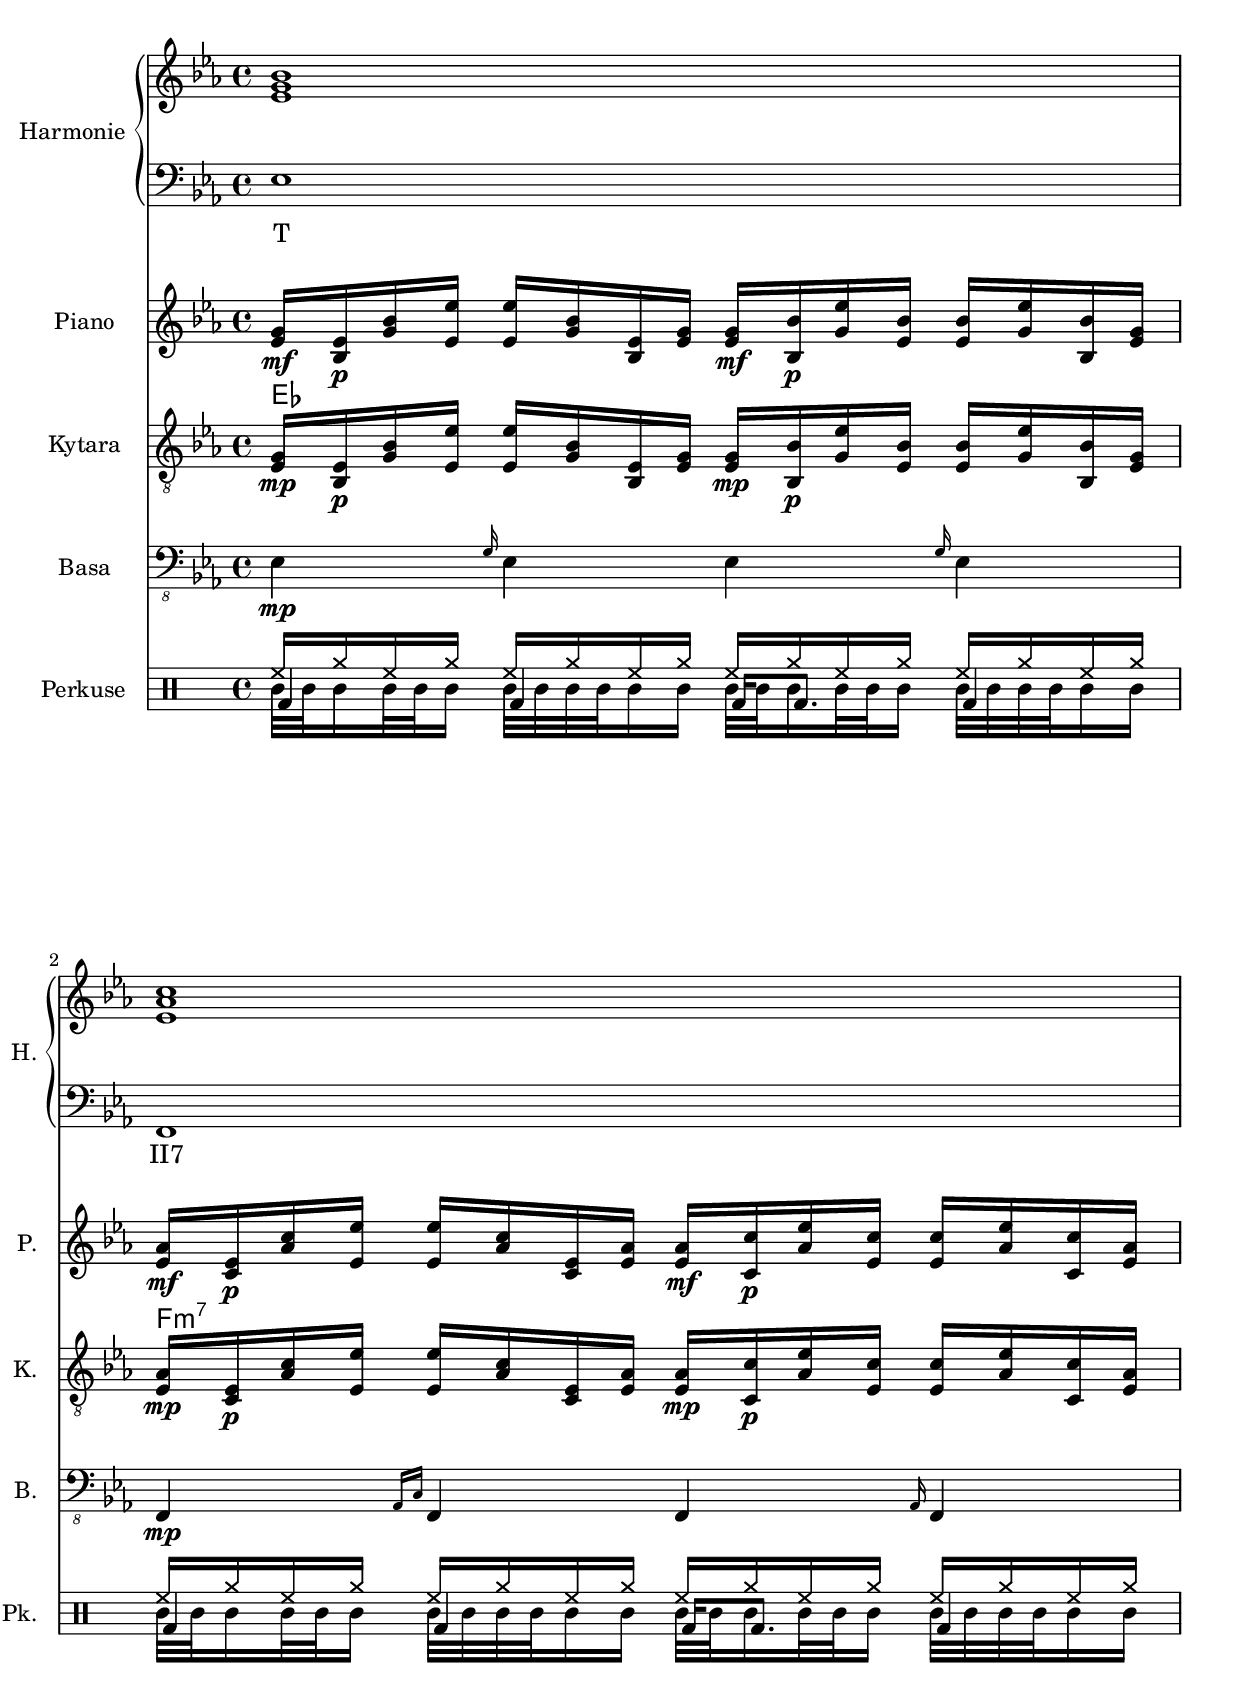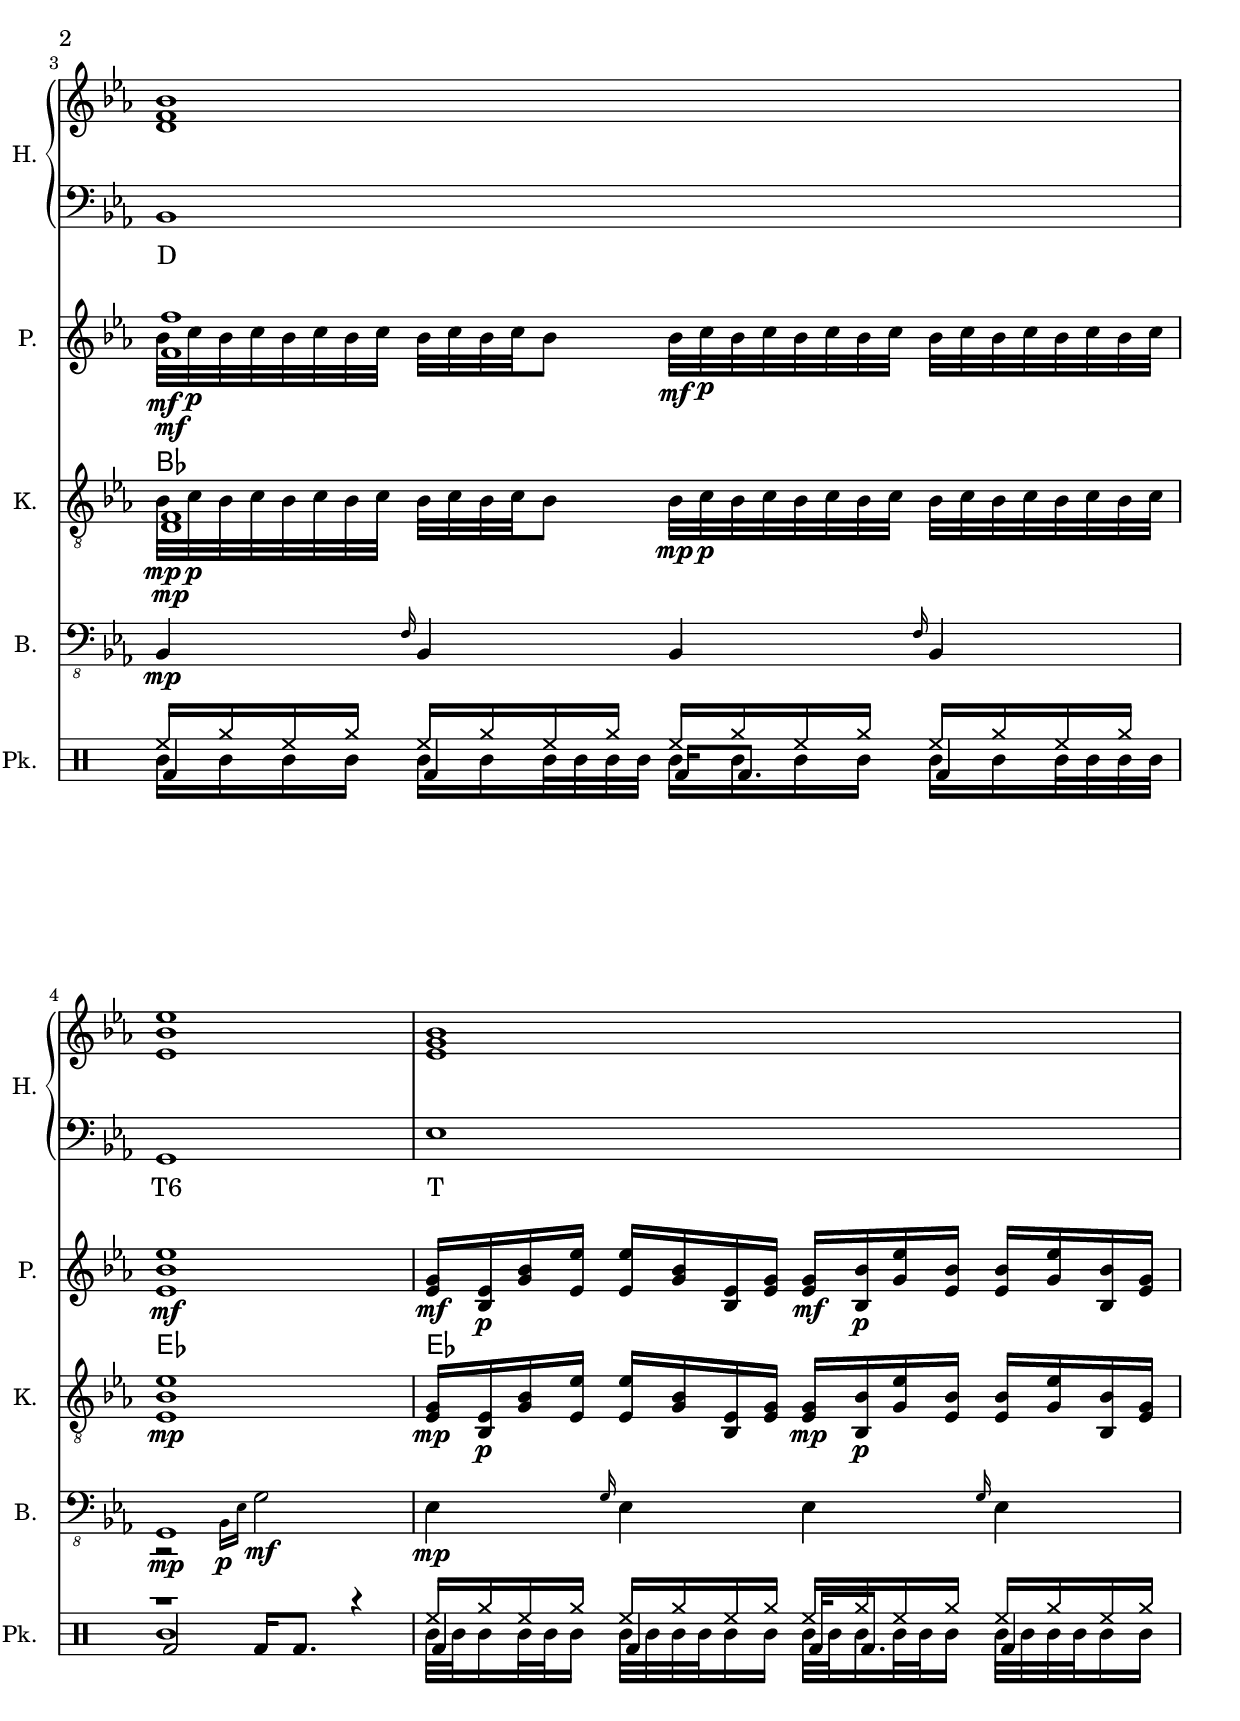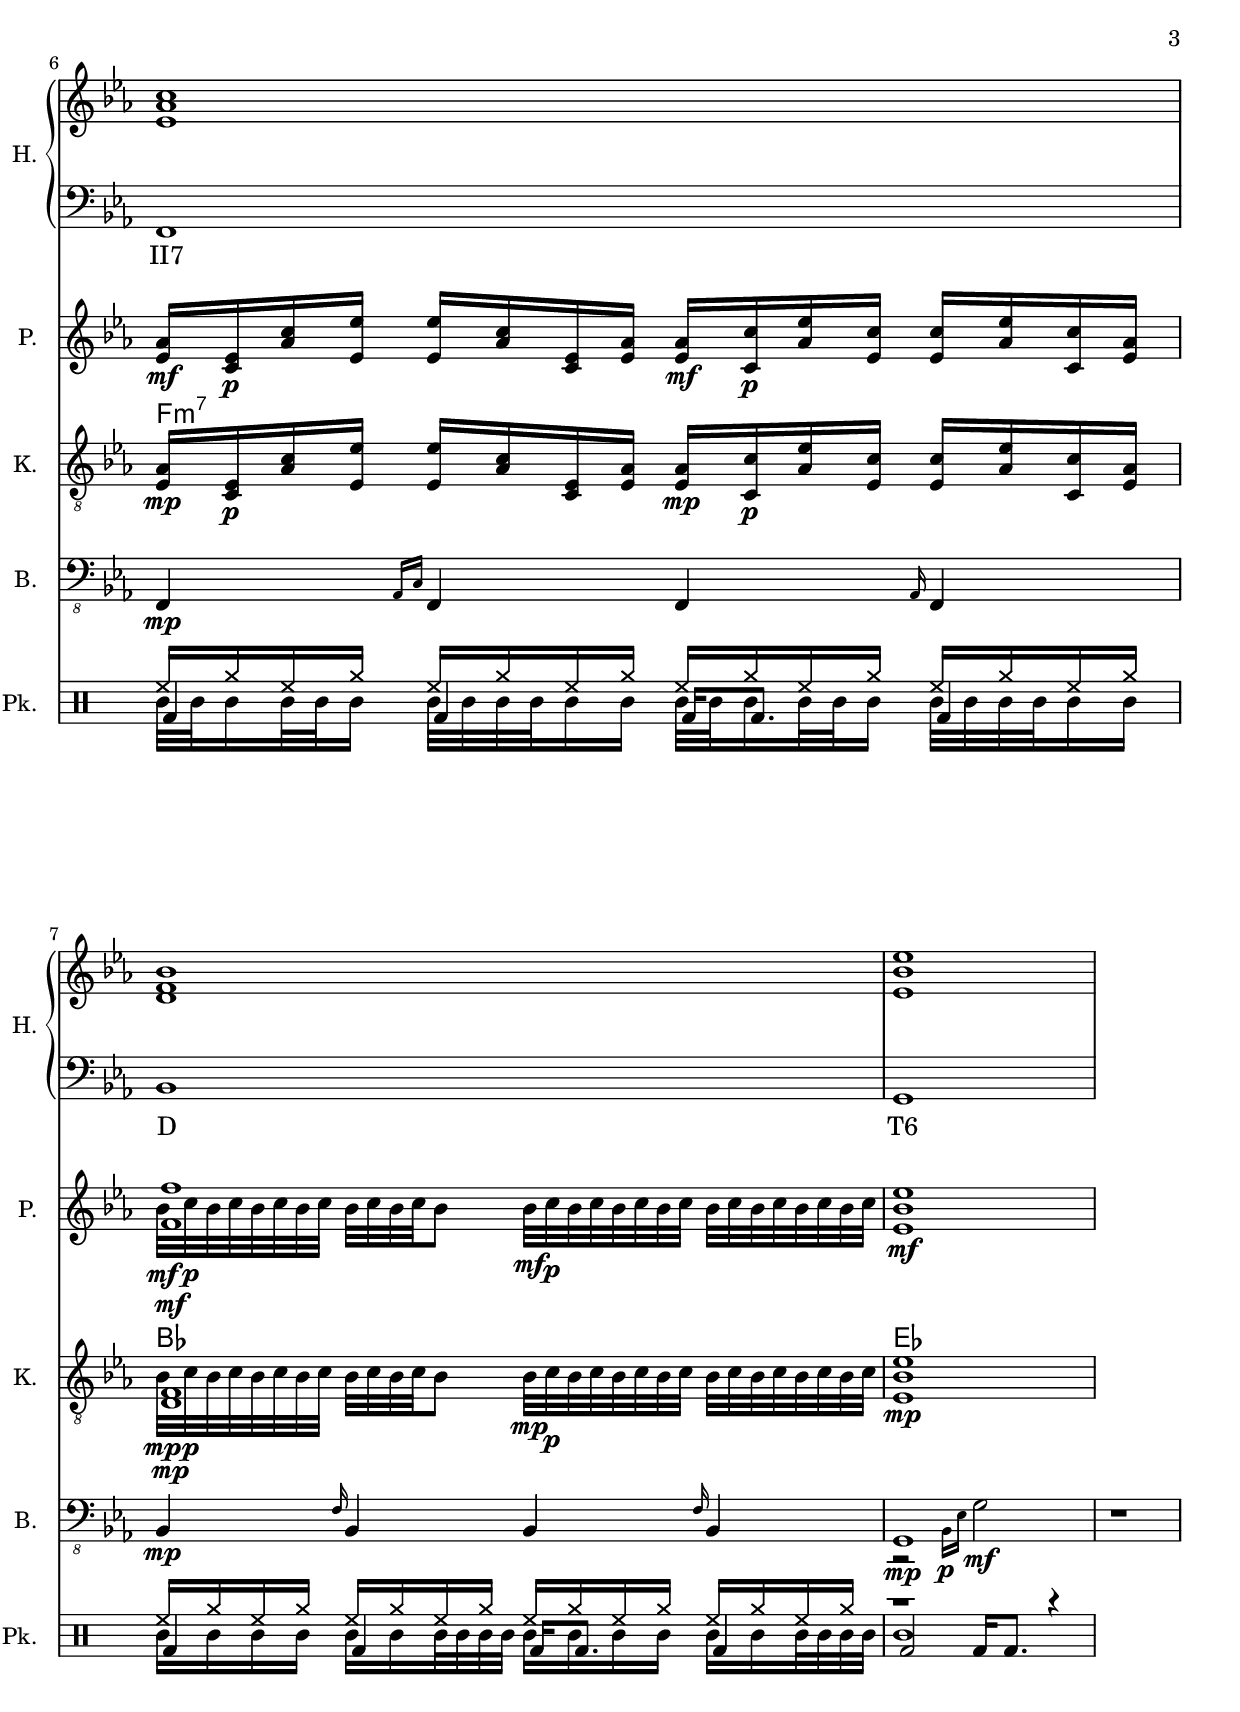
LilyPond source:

\version "2.10.33"


% Es-Dur:
% es - f - g ^ as - b - c - d ^ es


harmonieNahore = \relative es' {
	\clef treble
	\key es \major
	\time 4/4
	
	<es g bes>1
	<es as c>
	<d f bes>
	<es bes' es>
	
	<es g bes>1
	<es as c>
	<d f bes>
	<es bes' es>
}


harmonieDole = <<
\relative es {
	\clef bass
	\key es \major
	\time 4/4
	
	es1
	f,
	bes
	g
	
	es'1
	f,
	bes
	g
}
\addlyrics {
	T "II7" D "T6"
	T "II7" D "T6"
}
>>


piano = \relative es' {
	\clef treble
	\key es \major
	\time 4/4
	
	<es g>16\mf <es bes>\p <g bes> <es es'> <es es'> <g bes> <es bes> <es g>
		<es g>16\mf <bes bes'>\p <g' es'> <es bes'> <es bes'> <g es'> <bes, bes'> <es g>
	<es as>16\mf <es c>\p <as c> <es es'> <es es'> <as c> <es c> <es as>
		<es as>16\mf <c c'>\p <as' es'> <es c'> <es c'> <as es'> <c, c'> <es as>
	<< <f f'>1\mf \\ { bes32\mf c\p bes c bes c bes c bes c bes c bes8
		bes32\mf c\p bes c bes c bes c bes c bes c bes c bes c } >>
	<es, bes' es>1\mf
	
	<es g>16\mf <es bes>\p <g bes> <es es'> <es es'> <g bes> <es bes> <es g>
		<es g>16\mf <bes bes'>\p <g' es'> <es bes'> <es bes'> <g es'> <bes, bes'> <es g>
	<es as>16\mf <es c>\p <as c> <es es'> <es es'> <as c> <es c> <es as>
		<es as>16\mf <c c'>\p <as' es'> <es c'> <es c'> <as es'> <c, c'> <es as>
	<< <f f'>1\mf \\ { bes32\mf c\p bes c bes c bes c bes c bes c bes8
		bes32\mf c\p bes c bes c bes c bes c bes c bes c bes c } >>
	<es, bes' es>1\mf
}


kytara = \relative es {
	\clef "treble_8"
	\key es \major
	\time 4/4
		
	<es g>16\mp <es bes>\p <g bes> <es es'> <es es'> <g bes> <es bes> <es g>
		<es g>16\mp <bes bes'>\p <g' es'> <es bes'> <es bes'> <g es'> <bes, bes'> <es g>
	<es as>16\mp <es c>\p <as c> <es es'> <es es'> <as c> <es c> <es as>
		<es as>16\mp <c c'>\p <as' es'> <es c'> <es c'> <as es'> <c, c'> <es as>
	<< <d f>1\mp \\ { bes'32\mp c\p bes c bes c bes c bes c bes c bes8
		bes32\mp c\p bes c bes c bes c bes c bes c bes c bes c } >>
	<es, bes' es>1\mp
	
	<es g>16\mp <es bes>\p <g bes> <es es'> <es es'> <g bes> <es bes> <es g>
		<es g>16\mp <bes bes'>\p <g' es'> <es bes'> <es bes'> <g es'> <bes, bes'> <es g>
	<es as>16\mp <es c>\p <as c> <es es'> <es es'> <as c> <es c> <es as>
		<es as>16\mp <c c'>\p <as' es'> <es c'> <es c'> <as es'> <c, c'> <es as>
	<< <d f>1\mp \\ { bes'32\mp c\p bes c bes c bes c bes c bes c bes8
		bes32\mp c\p bes c bes c bes c bes c bes c bes c bes c } >>
	<es, bes' es>1\mp
}
kytaraCh = \chordmode {
	es f:m7 bes es
	es f:m7 bes es
}


basa = \relative es, {
	\clef "bass_8"
	\key es \major
	\time 4/4
	
	es4\mp \grace { g16 } es4 es \grace { g16 } es4
	f,4\mp \grace { as16[ c] } f,4 f \grace { as16 } f4
	bes4\mp \grace { f'16 } bes,4 bes \grace { f'16 } bes,4
	<< g1\mp \\ { r2 \grace { bes16\p[ es] } g2\mf } >>
	
	es4\mp \grace { g16 } es4 es \grace { g16 } es4
	f,4\mp \grace { as16[ c] } f,4 f \grace { as16 } f4
	bes4\mp \grace { f'16 } bes,4 bes \grace { f'16 } bes,4
	<< g1\mp \\ { r2 \grace { bes16\p[ es] } g2\mf } >>
	
	r1
}


kopak = \drummode {
	\time 4/4
	
	bda4 bda bda16 bda8. bda4
	bda4 bda bda16 bda8. bda4
	bda4 bda bda16 bda8. bda4
	bda2 bda16 bda8. r4
	
	bda4 bda bda16 bda8. bda4
	bda4 bda bda16 bda8. bda4
	bda4 bda bda16 bda8. bda4
	bda2 bda16 bda8. r4
}


bubny = \drummode {
	\time 4/4
	
	timl32 timl timl16 timl32 timl timl16 timl32 timl timl timl timl16 timl
		timl32 timl timl16 timl32 timl timl16 timl32 timl timl timl timl16 timl
	timl32 timl timl16 timl32 timl timl16 timl32 timl timl timl timl16 timl
		timl32 timl timl16 timl32 timl timl16 timl32 timl timl timl timl16 timl
	timh16 timh timh timh timh timh timh32 timh timh timh
		timh16 timh timh timh timh timh timh32 timh timh timh
	ssl1
	
	timl32 timl timl16 timl32 timl timl16 timl32 timl timl timl timl16 timl
		timl32 timl timl16 timl32 timl timl16 timl32 timl timl timl timl16 timl
	timl32 timl timl16 timl32 timl timl16 timl32 timl timl timl timl16 timl
		timl32 timl timl16 timl32 timl timl16 timl32 timl timl timl timl16 timl
	timh16 timh timh timh timh timh timh32 timh timh timh
		timh16 timh timh timh timh timh timh32 timh timh timh
	ssl1
}


cinely = \drummode {
	\time 4/4
	
	hh16 cymr hh cymr hh cymr hh cymr hh cymr hh cymr hh cymr hh cymr
	hh16 cymr hh cymr hh cymr hh cymr hh cymr hh cymr hh cymr hh cymr
	hh16 cymr hh cymr hh cymr hh cymr hh cymr hh cymr hh cymr hh cymr
	r1
	
	hh16 cymr hh cymr hh cymr hh cymr hh cymr hh cymr hh cymr hh cymr
	hh16 cymr hh cymr hh cymr hh cymr hh cymr hh cymr hh cymr hh cymr
	hh16 cymr hh cymr hh cymr hh cymr hh cymr hh cymr hh cymr hh cymr
	r1
}


\score {
	<<
		\new PianoStaff <<
			\set PianoStaff.instrumentName = "Harmonie "
			\set PianoStaff.shortInstrumentName = "H. "
			\new Staff \harmonieNahore
			\new Staff \harmonieDole
		>>
		
		\new Staff {
			\set Staff.instrumentName = "Piano "
			\set Staff.shortInstrumentName = "P. "
			\piano
		}
		
		\new ChordNames \kytaraCh
		\new Staff {
			\set Staff.instrumentName = "Kytara "
			\set Staff.shortInstrumentName = "K. "
			\kytara
		}
		
		\new Staff {
			\set Staff.instrumentName = "Basa "
			\set Staff.shortInstrumentName = "B. "
			\basa
		}
		
		\new DrumStaff <<
			\set Staff.instrumentName = "Perkuse "
			\set Staff.shortInstrumentName = "Pk. "
			\new DrumVoice { \voiceOne \cinely }
			\new DrumVoice { \voiceTwo \bubny }
			\new DrumVoice { \voiceThree \kopak }
		>>
	>>
	
	\layout { }
}


\score {
	<<
		\new Staff {
			\set Staff.midiInstrument = #"acoustic grand"
			\piano
		}
		
		\new Staff {
			\set Staff.midiInstrument = #"overdriven guitar"
			\kytara
		}
		
		\new Staff {
			\set Staff.midiInstrument = #"electric bass (pick)"
			\basa
		}
		
		\new DrumStaff <<
			\cinely
			\bubny
			\kopak
		>>
	>>
	
	\midi { }
}

